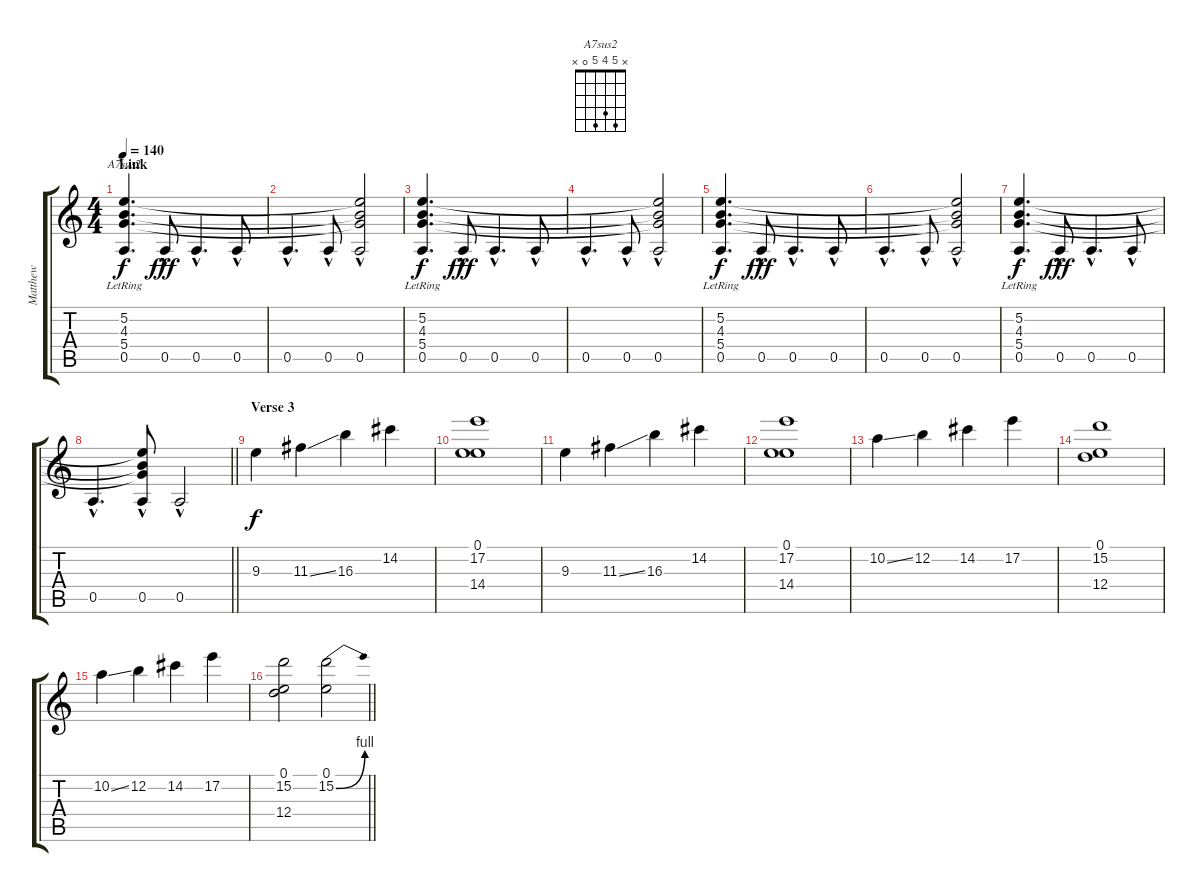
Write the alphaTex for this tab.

\track ("Matthew" "Matthew") {instrument electricguitarclean}
\staff {score tabs}
\tuning (E4 B3 G3 D3 A2 E2) {hide}
\chord ("A7sus2" x 5 4 5 0 x)
\ts (4 4)
\section ("" "Link")
\tempo 140
\clef g2
\ks c
(5.2{lr} 4.3{lr} 5.4{lr} 0.5{lr}).4{d ch "A7sus2" dy f} 0.5{hac}.8{dy fff} 0.5{hac}.4{d} 0.5{hac}.8 |
0.5{hac}.4{d} 0.5{hac}.8 (5.2{t} 4.3{t} 5.4{t} 0.5{hac}).2 |
(5.2{lr} 4.3{lr} 5.4{lr} 0.5{lr}).4{d dy f} 0.5{hac}.8{dy fff} 0.5{hac}.4{d} 0.5{hac}.8 |
0.5{hac}.4{d} 0.5{hac}.8 (5.2{t} 4.3{t} 5.4{t} 0.5{hac}).2 |
(5.2{lr} 4.3{lr} 5.4{lr} 0.5{lr}).4{d dy f} 0.5{hac}.8{dy fff} 0.5{hac}.4{d} 0.5{hac}.8 |
0.5{hac}.4{d} 0.5{hac}.8 (5.2{t} 4.3{t} 5.4{t} 0.5{hac}).2 |
(5.2{lr} 4.3{lr} 5.4{lr} 0.5{lr}).4{d dy f} 0.5{hac}.8{dy fff} 0.5{hac}.4{d} 0.5{hac}.8 |
\barLineRight lightlight
0.5{hac}.4{d} (5.2{t} 4.3{t} 5.4{t} 0.5{hac}).8 0.5{hac}.2 |
\section ("" "Verse 3")
9.3.4{dy f} 11.3{ss}.4 16.3.4 14.2.4 |
(0.1 17.2 14.4).1 |
9.3.4 11.3{ss}.4 16.3.4 14.2.4 |
(0.1 17.2 14.4).1 |
10.2{ss}.4 12.2.4 14.2.4 17.2.4 |
(0.1 15.2 12.4).1 |
10.2{ss}.4 12.2.4 14.2.4 17.2.4 |
\barLineRight lightlight
(0.1 15.2 12.4).2 (0.1 15.2{be (bend 0 0 60 4)}).2
